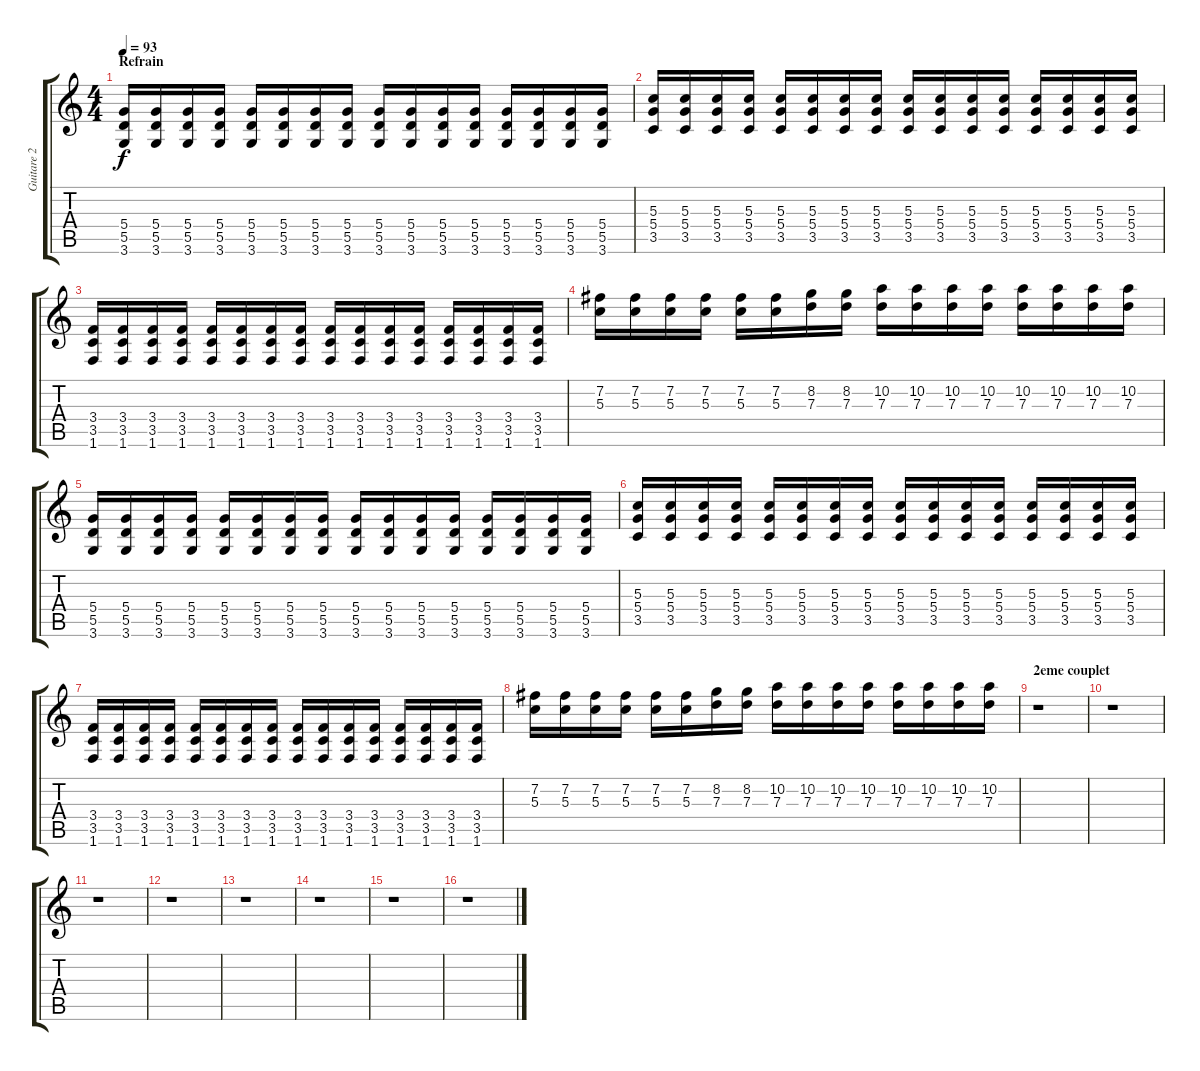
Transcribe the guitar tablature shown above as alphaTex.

\track ("Guitare 2" "Guitare 2") {instrument distortionguitar}
\staff {score tabs}
\tuning (E4 B3 G3 D3 A2 E2) {hide}
\ts (4 4)
\section ("" "Refrain")
\tempo 93
\clef g2
\ks c
(5.4 5.5 3.6).16{dy f} (5.4 5.5 3.6).16 (5.4 5.5 3.6).16 (5.4 5.5 3.6).16 (5.4 5.5 3.6).16 (5.4 5.5 3.6).16 (5.4 5.5 3.6).16 (5.4 5.5 3.6).16 (5.4 5.5 3.6).16 (5.4 5.5 3.6).16 (5.4 5.5 3.6).16 (5.4 5.5 3.6).16 (5.4 5.5 3.6).16 (5.4 5.5 3.6).16 (5.4 5.5 3.6).16 (5.4 5.5 3.6).16 |
(5.3 5.4 3.5).16 (5.3 5.4 3.5).16 (5.3 5.4 3.5).16 (5.3 5.4 3.5).16 (5.3 5.4 3.5).16 (5.3 5.4 3.5).16 (5.3 5.4 3.5).16 (5.3 5.4 3.5).16 (5.3 5.4 3.5).16 (5.3 5.4 3.5).16 (5.3 5.4 3.5).16 (5.3 5.4 3.5).16 (5.3 5.4 3.5).16 (5.3 5.4 3.5).16 (5.3 5.4 3.5).16 (5.3 5.4 3.5).16 |
(3.4 3.5 1.6).16 (3.4 3.5 1.6).16 (3.4 3.5 1.6).16 (3.4 3.5 1.6).16 (3.4 3.5 1.6).16 (3.4 3.5 1.6).16 (3.4 3.5 1.6).16 (3.4 3.5 1.6).16 (3.4 3.5 1.6).16 (3.4 3.5 1.6).16 (3.4 3.5 1.6).16 (3.4 3.5 1.6).16 (3.4 3.5 1.6).16 (3.4 3.5 1.6).16 (3.4 3.5 1.6).16 (3.4 3.5 1.6).16 |
(7.2 5.3).16 (7.2 5.3).16 (7.2 5.3).16 (7.2 5.3).16 (7.2 5.3).16 (7.2 5.3).16 (8.2 7.3).16 (8.2 7.3).16 (10.2 7.3).16 (10.2 7.3).16 (10.2 7.3).16 (10.2 7.3).16 (10.2 7.3).16 (10.2 7.3).16 (10.2 7.3).16 (10.2 7.3).16 |
(5.4 5.5 3.6).16 (5.4 5.5 3.6).16 (5.4 5.5 3.6).16 (5.4 5.5 3.6).16 (5.4 5.5 3.6).16 (5.4 5.5 3.6).16 (5.4 5.5 3.6).16 (5.4 5.5 3.6).16 (5.4 5.5 3.6).16 (5.4 5.5 3.6).16 (5.4 5.5 3.6).16 (5.4 5.5 3.6).16 (5.4 5.5 3.6).16 (5.4 5.5 3.6).16 (5.4 5.5 3.6).16 (5.4 5.5 3.6).16 |
(5.3 5.4 3.5).16 (5.3 5.4 3.5).16 (5.3 5.4 3.5).16 (5.3 5.4 3.5).16 (5.3 5.4 3.5).16 (5.3 5.4 3.5).16 (5.3 5.4 3.5).16 (5.3 5.4 3.5).16 (5.3 5.4 3.5).16 (5.3 5.4 3.5).16 (5.3 5.4 3.5).16 (5.3 5.4 3.5).16 (5.3 5.4 3.5).16 (5.3 5.4 3.5).16 (5.3 5.4 3.5).16 (5.3 5.4 3.5).16 |
(3.4 3.5 1.6).16 (3.4 3.5 1.6).16 (3.4 3.5 1.6).16 (3.4 3.5 1.6).16 (3.4 3.5 1.6).16 (3.4 3.5 1.6).16 (3.4 3.5 1.6).16 (3.4 3.5 1.6).16 (3.4 3.5 1.6).16 (3.4 3.5 1.6).16 (3.4 3.5 1.6).16 (3.4 3.5 1.6).16 (3.4 3.5 1.6).16 (3.4 3.5 1.6).16 (3.4 3.5 1.6).16 (3.4 3.5 1.6).16 |
(7.2 5.3).16 (7.2 5.3).16 (7.2 5.3).16 (7.2 5.3).16 (7.2 5.3).16 (7.2 5.3).16 (8.2 7.3).16 (8.2 7.3).16 (10.2 7.3).16 (10.2 7.3).16 (10.2 7.3).16 (10.2 7.3).16 (10.2 7.3).16 (10.2 7.3).16 (10.2 7.3).16 (10.2 7.3).16 |
\section ("" "2eme couplet")
r.1 |
r.1 |
r.1 |
r.1 |
r.1 |
r.1 |
r.1 |
r.1
